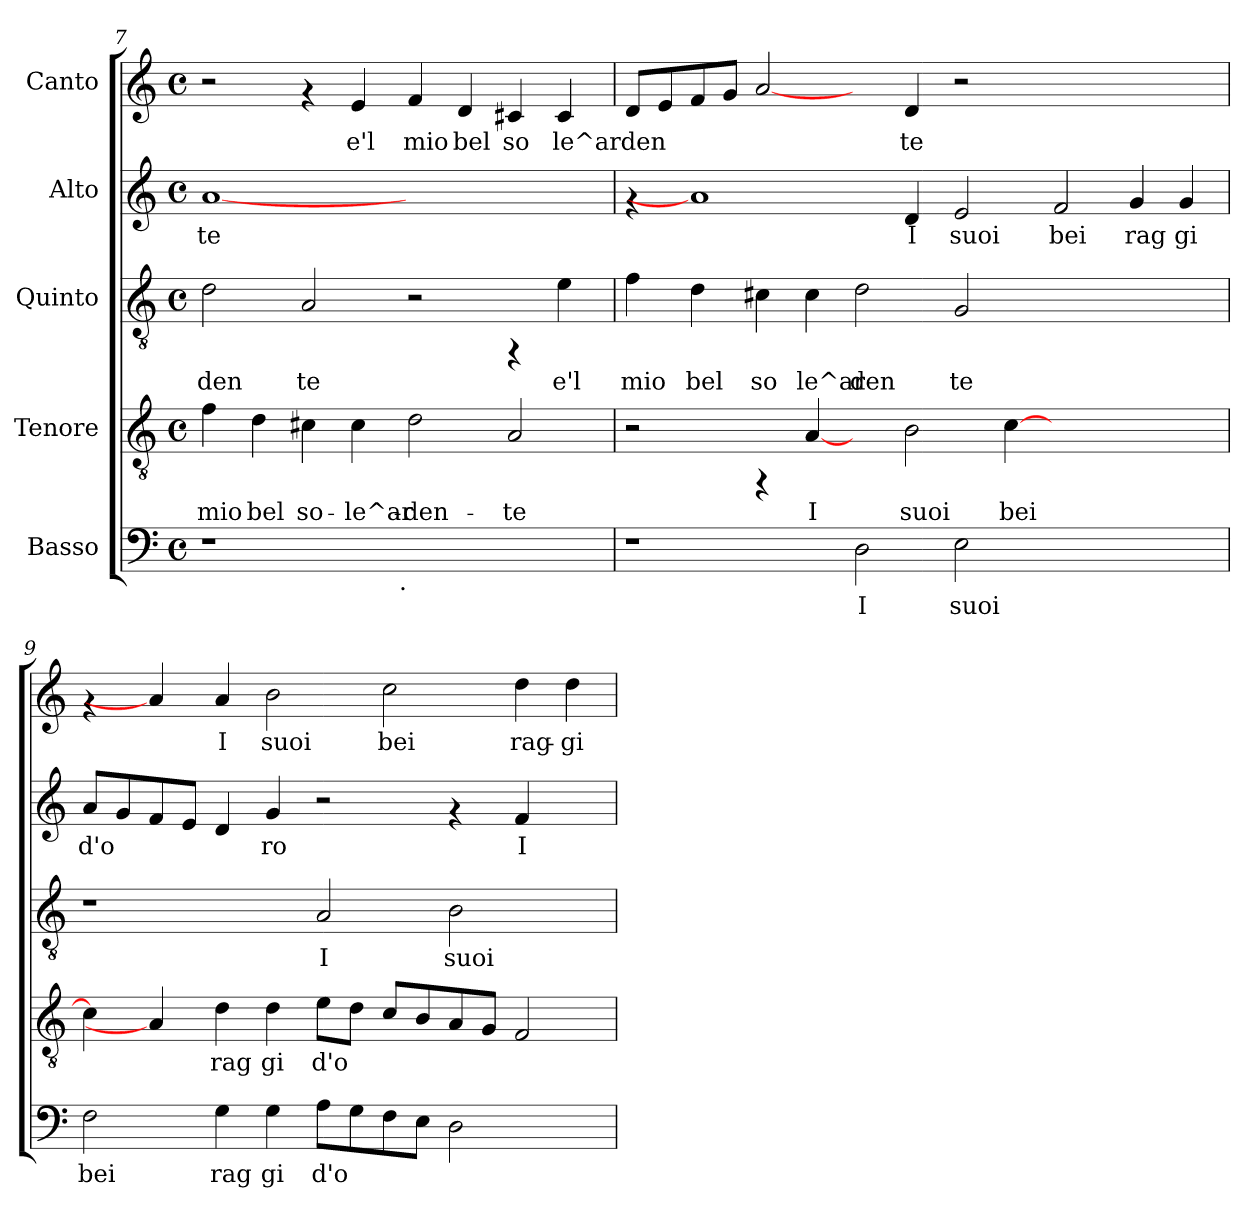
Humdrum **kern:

**kern	**text	**kern	**text	**kern	**text	**kern	**text	**kern	**text
*part5	*part5	*part4	*part4	*part3	*part3	*part2	*part2	*part1	*part1
*staff5	*staff5	*staff4	*staff4	*staff3	*staff3	*staff2	*staff2	*staff1	*staff1
*I"Basso	*	*I"Tenore	*	*I"Quinto	*	*I"Alto	*	*I"Canto	*
*clefF4	*	*clefGv2	*	*clefGv2	*	*clefG2	*	*clefG2	*
*k[]	*	*k[]	*	*k[]	*	*k[]	*	*k[]	*
*C:	*	*C:	*	*C:	*	*C:	*	*C:	*
*M4/4	*	*M4/4	*	*M4/4	*	*M4/4	*	*M4/4	*
*met(c)	*	*met(c)	*	*met(c)	*	*met(c)	*	*met(c)	*
=7	=7	=7	=7	=7	=7	=7	=7	=7	=7
!	!	!	!LO:LY:b	!	!LO:LY:b:cj	!	!LO:LY:b:cj	!	!
*^	*	*	*	*	*	*	*	*	*
1r	2ryy	.	4f\	mio	2d\	den	[1a	te	2r	.
!	!	!	!	!LO:LY:b	!	!	!	!	!	!
.	.	.	4d\	bel	.	.	.	.	.	.
!	!	!	!	!LO:LY:b	!	!LO:LY:b:cj	!	!	!	!
.	4ryy	.	4c#X\	so-	2A/	te	.	.	4rf	.
!	!	!	!	!LO:LY:b	!	!	!	!	!	!LO:LY:b:cj
.	8...ryy	.	4c#\	-le^ar-	.	.	.	.	4e/	e'l
!	!LO:TX:b:t=.	!	!	!	!	!	!	!	!	!
.	1ryy	.	.	.	.	.	.	.	.	.
!	!	!	!	!LO:LY:b	!	!	!	!	!	!LO:LY:b:cj
1ryy	.	.	2d\	-den-	2r	.	1ryy	.	4f/	mio
!	!	!	!	!	!	!	!	!	!	!LO:LY:b:cj
.	.	.	.	.	.	.	.	.	4d/	bel
!	!	!	!	!LO:LY:b	!	!	!	!	!	!LO:LY:b:cj
.	.	.	2A/	-te	4rFF	.	.	.	4c#X/	so
!	!	!	!	!	!	!LO:LY:b:cj	!	!	!	!LO:LY:b:cj
.	.	.	.	.	4e\	e'l	.	.	4c#/	le^ar
.	64ryy	.	.	.	.	.	.	.	.	.
=8	=8	=8	=8	=8	=8	=8	=8	=8	=8	=8
!	!	!	!	!	!	!LO:LY:b:cj	!	!	!	!LO:LY:b:cj
*v	*v	*	*	*	*	*	*	*	*	*
1r	.	2r	.	4f\	mio	4rf	.	8d/L	den
!	!	!	!	!	!	!	!	!	!LO:LY:b:cj
.	.	.	.	.	.	.	.	8e/	.
!	!	!	!	!	!LO:LY:b:cj	!	!	!	!LO:LY:b:cj
.	.	.	.	4d\	bel	1a]	.	8f/	.
!	!	!	!	!	!	!	!	!	!LO:LY:b:cj
.	.	.	.	.	.	.	.	8g/J	.
!	!	!	!	!	!LO:LY:b:cj	!	!	!	!LO:LY:b:cj
.	.	4rFF	.	4c#X\	so	.	.	[2a/	.
!	!	!	!LO:LY:b	!	!LO:LY:b:cj	!	!	!	!
.	.	[4A/	I	4c#\	le^ar	.	.	.	.
!	!LO:LY:b:cj	!	!	!	!LO:LY:b:cj	!	!	!	!
2D\	I	4ryy	.	2d\	den	.	.	4ryy	.
!	!	!	!LO:LY:b	!	!	!	!LO:LY:b:cj	!	!LO:LY:b:cj
.	.	2B\	suoi	.	.	4d/	I	4d/	te
!	!LO:LY:b:cj	!	!	!	!LO:LY:b:cj	!	!LO:LY:b:cj	!	!
2E\	suoi	.	.	2G/	te	2e/	suoi	2r	.
!	!	!	!LO:LY:b	!	!	!	!	!	!
.	.	[<4c\	bei	.	.	.	.	.	.
!	!	!	!	!	!	!	!LO:LY:b:cj	!	!
1ryy	.	1ryy	.	1ryy	.	2f/	bei	1ryy	.
!	!	!	!	!	!	!	!LO:LY:b:cj	!	!
.	.	.	.	.	.	4g/	rag	.	.
!	!	!	!	!	!	!	!LO:LY:b:cj	!	!
.	.	.	.	.	.	4g/	gi	.	.
!!LO:PB:g=z
=9	=9	=9	=9	=9	=9	=9	=9	=9	=9
!	!LO:LY:b:cj	!	!LO:LY:b	!	!	!	!LO:LY:b:cj	!	!
2F\	bei	4c\]	.	1r	.	8a/L	d'o	4rf	.
!	!	!	!	!	!	!	!LO:LY:b:cj	!	!
.	.	.	.	.	.	8g/	.	.	.
!	!	!	!	!	!	!	!LO:LY:b:cj	!	!
.	.	4A/]	.	.	.	8f/	.	4a/]	.
!	!	!	!	!	!	!	!LO:LY:b:cj	!	!
.	.	.	.	.	.	8e/J	.	.	.
!	!LO:LY:b:cj	!	!LO:LY:b	!	!	!	!LO:LY:b:cj	!	!LO:LY:b:cj
4G\	rag	4d\	rag	.	.	4d/	.	4a/	I
!	!LO:LY:b:cj	!	!LO:LY:b	!	!	!	!LO:LY:b:cj	!	!LO:LY:b:cj
4G\	gi	4d\	gi	.	.	4g/	ro	2b\	suoi
!	!LO:LY:b:cj	!	!LO:LY:b	!	!LO:LY:b:cj	!	!	!	!
8A\L	d'o	8e\L	d'o	2A/	I	2r	.	.	.
!	!LO:LY:b:cj	!	!LO:LY:b	!	!	!	!	!	!
8G\	.	8d\J	.	.	.	.	.	.	.
!	!LO:LY:b:cj	!	!LO:LY:b	!	!	!	!	!	!LO:LY:b:cj
8F\	.	8c/L	.	.	.	.	.	2cc\	bei
!	!LO:LY:b:cj	!	!LO:LY:b	!	!	!	!	!	!
8E\J	.	8B/	.	.	.	.	.	.	.
!	!LO:LY:b:cj	!	!LO:LY:b	!	!LO:LY:b:cj	!	!	!	!
2D\	.	8A/	.	2B\	suoi	4rf	.	.	.
!	!	!	!LO:LY:b	!	!	!	!	!	!
.	.	8G/J	.	.	.	.	.	.	.
!	!	!	!LO:LY:b	!	!	!	!LO:LY:b:cj	!	!LO:LY:b:cj
.	.	2F/	.	.	.	4f/	I	4dd\	rag-
!	!	!	!	!	!	!	!	!	!LO:LY:b:cj
4ryy	.	.	.	4ryy	.	4ryy	.	4dd\	-gi
=	=	=	=	=	=	=	=	=	=
*-	*-	*-	*-	*-	*-	*-	*-	*-	*-
